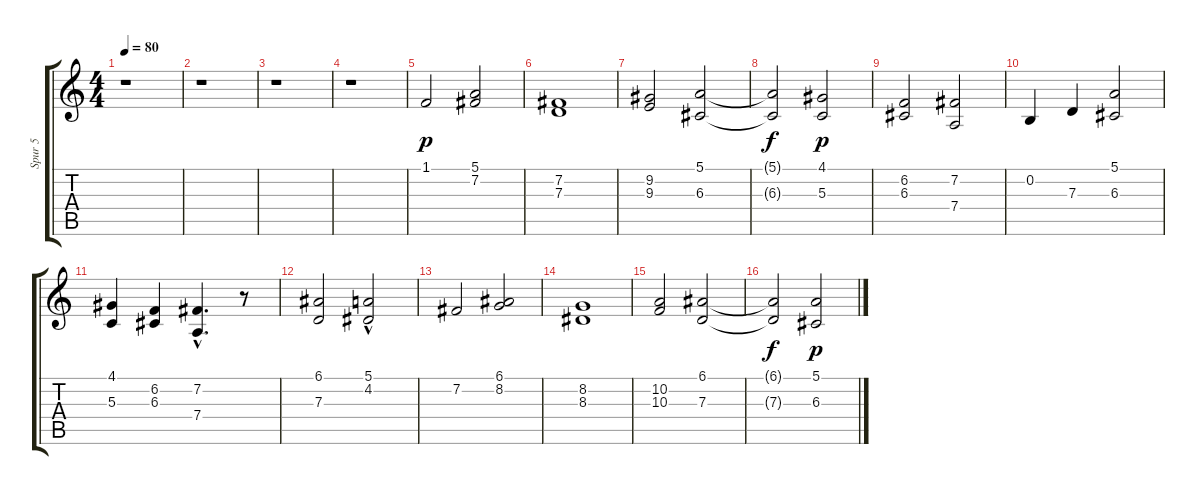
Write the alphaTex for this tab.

\track ("Spur 5" "Spur 5") {instrument pad2warm}
\staff {score tabs}
\tuning (E4 B3 G3 D3 A2 E2) {hide}
\ts (4 4)
\tempo 80
\clef g2
\ks c
r.1{dy p} |
r.1 |
r.1 |
r.1 |
1.1.2 (5.1 7.2).2 |
(7.2 7.3).1 |
(9.2 9.3).2 (5.1 6.3).2 |
(5.1{t} 6.3{t}).2{dy f} (4.1 5.3).2{dy p} |
(6.2 6.3).2 (7.2 7.4).2 |
0.2.4 7.3.4 (5.1 6.3).2 |
(4.1 5.3).4 (6.2 6.3).4 (7.2{hac} 7.4{hac}).4{d} r.8 |
(6.1 7.3).2 (5.1 4.2{hac}).2 |
7.2.2 (6.1 8.2).2 |
(8.2 8.3).1 |
(10.2 10.3).2 (6.1 7.3).2 |
(6.1{t} 7.3{t}).2{dy f} (5.1 6.3).2{dy p}
